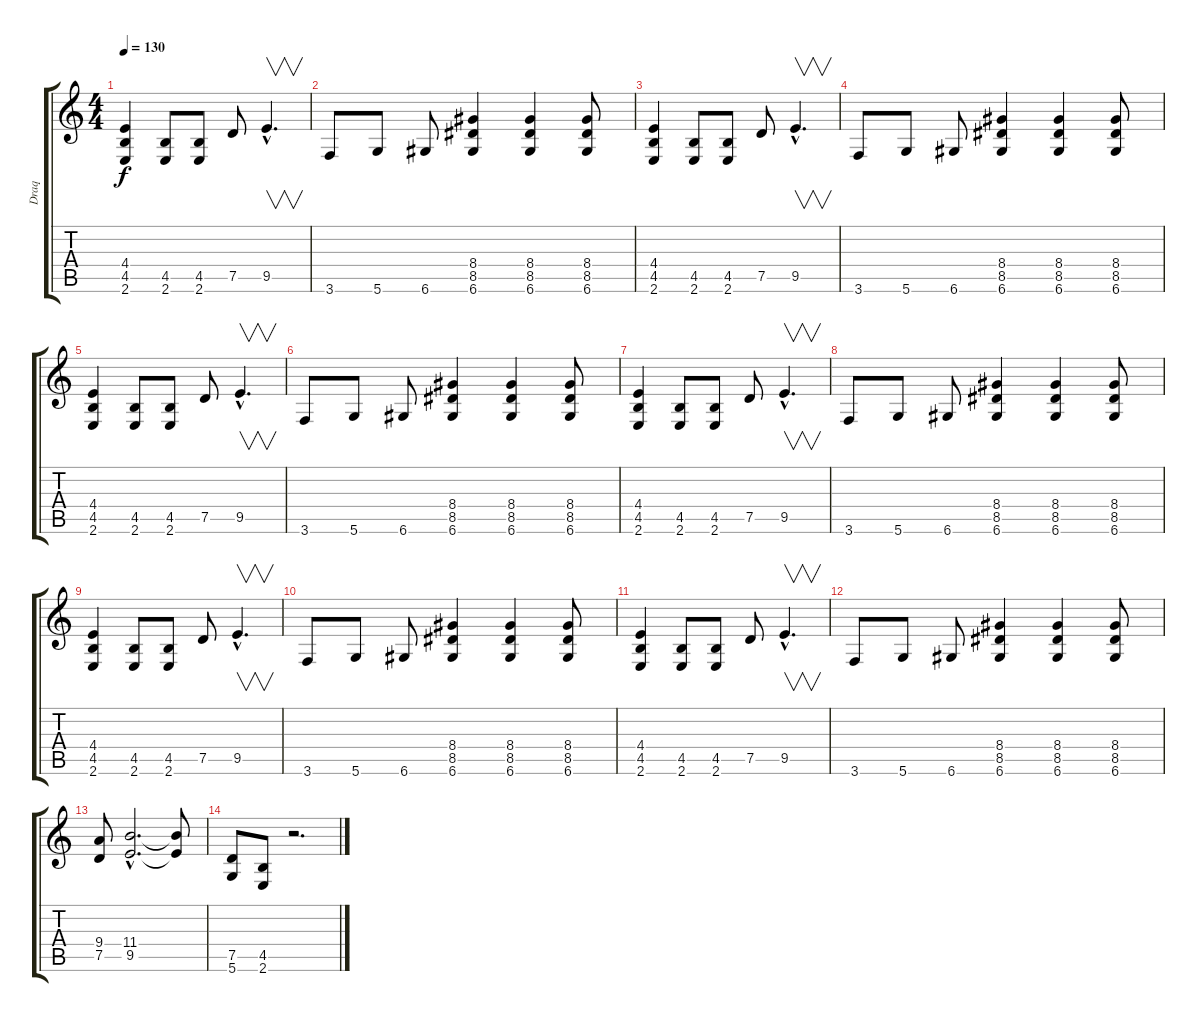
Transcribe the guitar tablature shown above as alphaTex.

\track ("Draq" "Draq") {instrument distortionguitar}
\staff {score tabs}
\tuning (D4 A3 F3 C3 G2 D2) {hide}
\ts (4 4)
\tempo 130
\clef g2
\ks c
(4.4 4.5 2.6).4{dy f} (4.5 2.6).8 (4.5 2.6).8 7.5.8 9.5{hac}.4{v d} |
3.6.8 5.6.8 6.6.8 (8.4 8.5 6.6).4 (8.4 8.5 6.6).4 (8.4 8.5 6.6).8 |
(4.4 4.5 2.6).4 (4.5 2.6).8 (4.5 2.6).8 7.5.8 9.5{hac}.4{v d} |
3.6.8 5.6.8 6.6.8 (8.4 8.5 6.6).4 (8.4 8.5 6.6).4 (8.4 8.5 6.6).8 |
(4.4 4.5 2.6).4 (4.5 2.6).8 (4.5 2.6).8 7.5.8 9.5{hac}.4{v d} |
3.6.8 5.6.8 6.6.8 (8.4 8.5 6.6).4 (8.4 8.5 6.6).4 (8.4 8.5 6.6).8 |
(4.4 4.5 2.6).4 (4.5 2.6).8 (4.5 2.6).8 7.5.8 9.5{hac}.4{v d} |
3.6.8 5.6.8 6.6.8 (8.4 8.5 6.6).4 (8.4 8.5 6.6).4 (8.4 8.5 6.6).8 |
(4.4 4.5 2.6).4 (4.5 2.6).8 (4.5 2.6).8 7.5.8 9.5{hac}.4{v d} |
3.6.8 5.6.8 6.6.8 (8.4 8.5 6.6).4 (8.4 8.5 6.6).4 (8.4 8.5 6.6).8 |
(4.4 4.5 2.6).4 (4.5 2.6).8 (4.5 2.6).8 7.5.8 9.5{hac}.4{v d} |
3.6.8 5.6.8 6.6.8 (8.4 8.5 6.6).4 (8.4 8.5 6.6).4 (8.4 8.5 6.6).8 |
(9.4 7.5).8 (11.4{hac} 9.5{hac}).2{d} (11.4{t} 9.5{t}).8 |
(7.5 5.6).8 (4.5 2.6).8 r.2{d}
